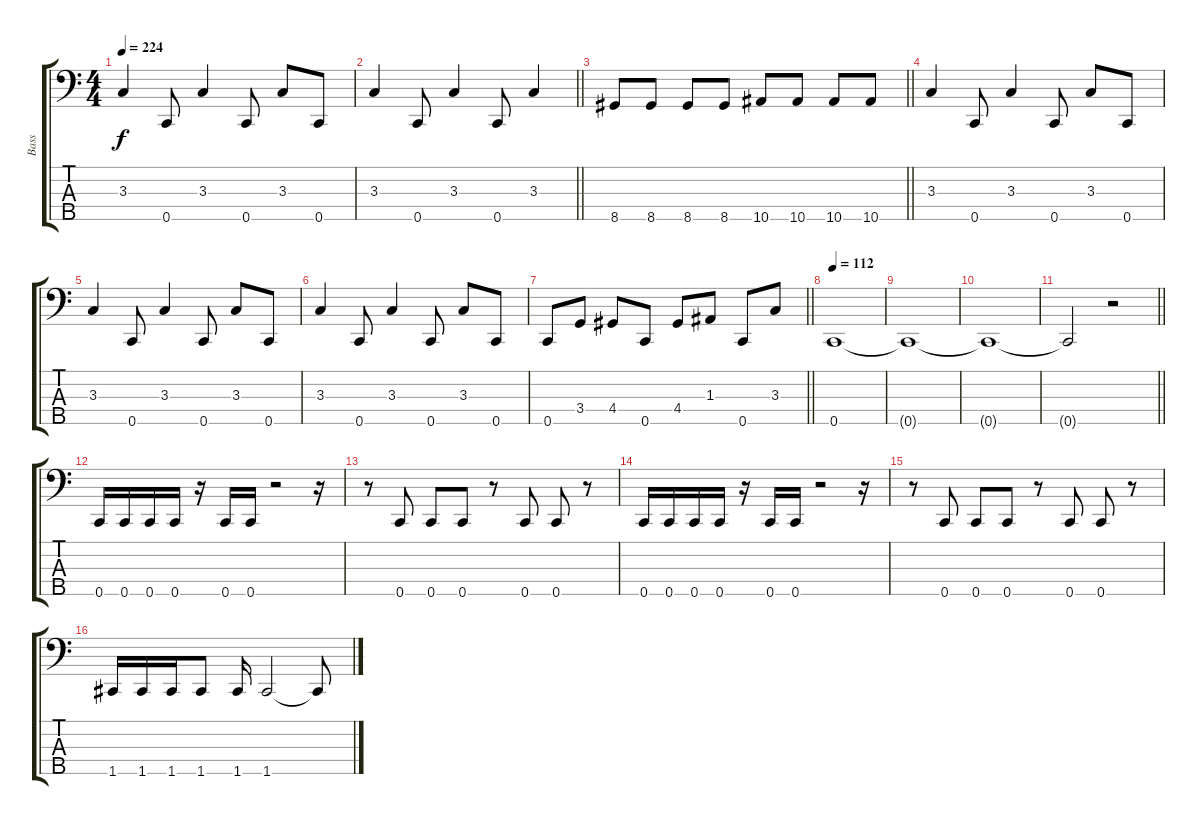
\track ("Bass" "Bass") {instrument electricbasspick}
\staff {score tabs}
\tuning (G2 D2 A1 E1 C1) {hide}
\ts (4 4)
\tempo 224
\clef f4
\ks c
3.3.4{dy f} 0.5.8 3.3.4 0.5.8 3.3.8 0.5.8 |
\barLineRight lightlight
3.3.4 0.5.8 3.3.4 0.5.8 3.3.4 |
\barLineRight lightlight
8.5.8 8.5.8 8.5.8 8.5.8 10.5.8 10.5.8 10.5.8 10.5.8 |
3.3.4 0.5.8 3.3.4 0.5.8 3.3.8 0.5.8 |
3.3.4 0.5.8 3.3.4 0.5.8 3.3.8 0.5.8 |
3.3.4 0.5.8 3.3.4 0.5.8 3.3.8 0.5.8 |
\barLineRight lightlight
0.5.8 3.4.8 4.4.8 0.5.8 4.4.8 1.3.8 0.5.8 3.3.8 |
\section ("" " ")
\tempo 112
0.5.1 |
0.5{t}.1 |
0.5{t}.1 |
\barLineRight lightlight
0.5{t}.2 r.2 |
\section ("" " ")
0.5.16 0.5.16 0.5.16 0.5.16 r.16 0.5.16 0.5.16 r.2 r.16 |
r.8 0.5.8 0.5.8 0.5.8 r.8 0.5.8 0.5.8 r.8 |
0.5.16 0.5.16 0.5.16 0.5.16 r.16 0.5.16 0.5.16 r.2 r.16 |
r.8 0.5.8 0.5.8 0.5.8 r.8 0.5.8 0.5.8 r.8 |
1.5.16 1.5.16 1.5.16 1.5.8 1.5.16 1.5.2 1.5{t}.8
